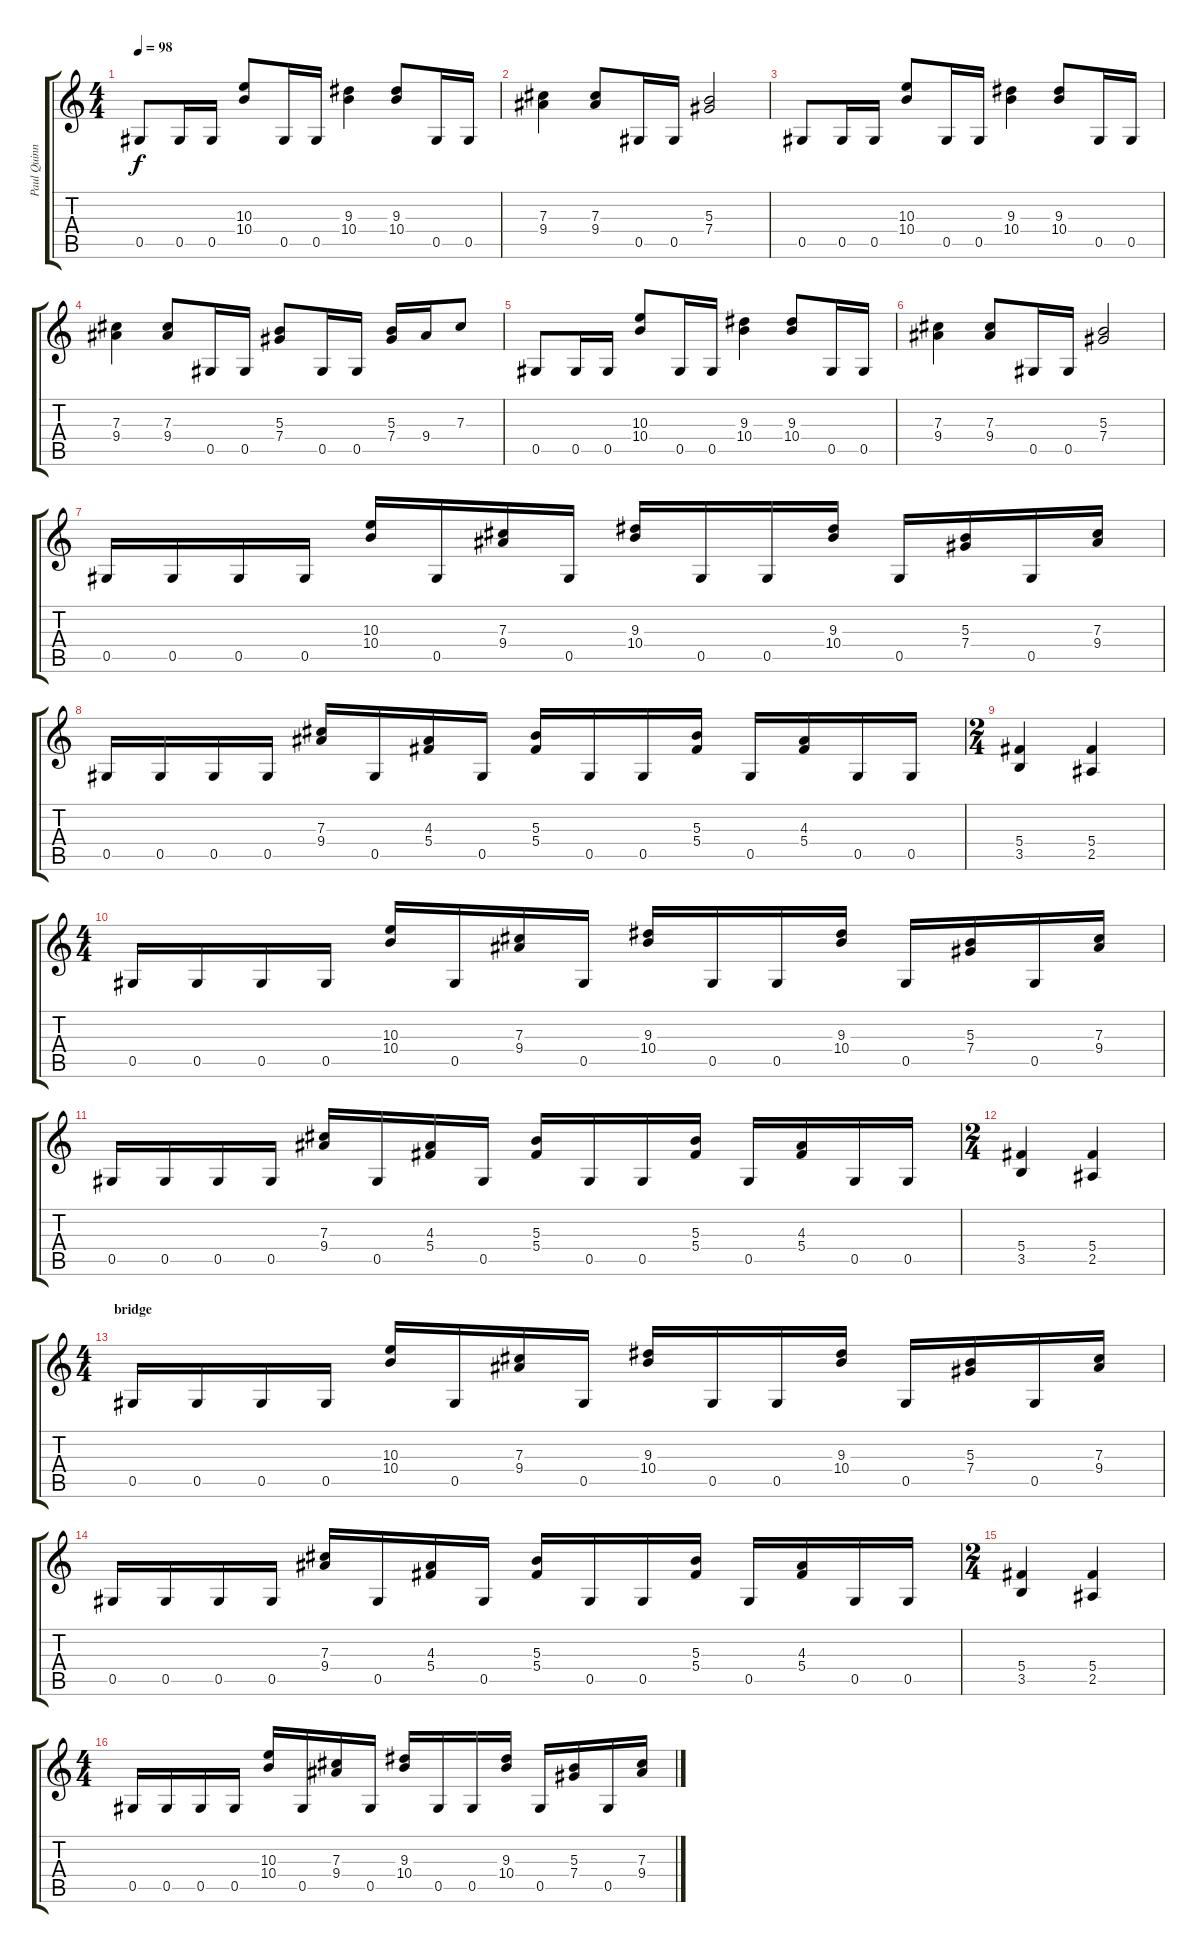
\track ("Paul Quinn" "Paul Quinn") {instrument distortionguitar}
\staff {score tabs}
\tuning (Eb4 Bb3 Gb3 Db3 Ab2 Eb2) {hide}
\ts (4 4)
\tempo 98
\clef g2
\ks c
0.5.8{dy f} 0.5.16 0.5.16 (10.3 10.4).8 0.5.16 0.5.16 (9.3 10.4).4 (9.3 10.4).8 0.5.16 0.5.16 |
(7.3 9.4).4 (7.3 9.4).8 0.5.16 0.5.16 (5.3 7.4).2 |
0.5.8 0.5.16 0.5.16 (10.3 10.4).8 0.5.16 0.5.16 (9.3 10.4).4 (9.3 10.4).8 0.5.16 0.5.16 |
(7.3 9.4).4 (7.3 9.4).8 0.5.16 0.5.16 (5.3 7.4).8 0.5.16 0.5.16 (5.3 7.4).16 9.4.16 7.3.8 |
0.5.8 0.5.16 0.5.16 (10.3 10.4).8 0.5.16 0.5.16 (9.3 10.4).4 (9.3 10.4).8 0.5.16 0.5.16 |
(7.3 9.4).4 (7.3 9.4).8 0.5.16 0.5.16 (5.3 7.4).2 |
0.5.16 0.5.16 0.5.16 0.5.16 (10.3 10.4).16 0.5.16 (7.3 9.4).16 0.5.16 (9.3 10.4).16 0.5.16 0.5.16 (9.3 10.4).16 0.5.16 (5.3 7.4).16 0.5.16 (7.3 9.4).16 |
0.5.16 0.5.16 0.5.16 0.5.16 (7.3 9.4).16 0.5.16 (4.3 5.4).16 0.5.16 (5.3 5.4).16 0.5.16 0.5.16 (5.3 5.4).16 0.5.16 (4.3 5.4).16 0.5.16 0.5.16 |
\ts (2 4)
(5.4 3.5).4 (5.4 2.5).4 |
\ts (4 4)
0.5.16 0.5.16 0.5.16 0.5.16 (10.3 10.4).16 0.5.16 (7.3 9.4).16 0.5.16 (9.3 10.4).16 0.5.16 0.5.16 (9.3 10.4).16 0.5.16 (5.3 7.4).16 0.5.16 (7.3 9.4).16 |
0.5.16 0.5.16 0.5.16 0.5.16 (7.3 9.4).16 0.5.16 (4.3 5.4).16 0.5.16 (5.3 5.4).16 0.5.16 0.5.16 (5.3 5.4).16 0.5.16 (4.3 5.4).16 0.5.16 0.5.16 |
\ts (2 4)
(5.4 3.5).4 (5.4 2.5).4 |
\ts (4 4)
\section ("" "bridge")
0.5.16 0.5.16 0.5.16 0.5.16 (10.3 10.4).16 0.5.16 (7.3 9.4).16 0.5.16 (9.3 10.4).16 0.5.16 0.5.16 (9.3 10.4).16 0.5.16 (5.3 7.4).16 0.5.16 (7.3 9.4).16 |
0.5.16 0.5.16 0.5.16 0.5.16 (7.3 9.4).16 0.5.16 (4.3 5.4).16 0.5.16 (5.3 5.4).16 0.5.16 0.5.16 (5.3 5.4).16 0.5.16 (4.3 5.4).16 0.5.16 0.5.16 |
\ts (2 4)
(5.4 3.5).4 (5.4 2.5).4 |
\ts (4 4)
0.5.16 0.5.16 0.5.16 0.5.16 (10.3 10.4).16 0.5.16 (7.3 9.4).16 0.5.16 (9.3 10.4).16 0.5.16 0.5.16 (9.3 10.4).16 0.5.16 (5.3 7.4).16 0.5.16 (7.3 9.4).16
